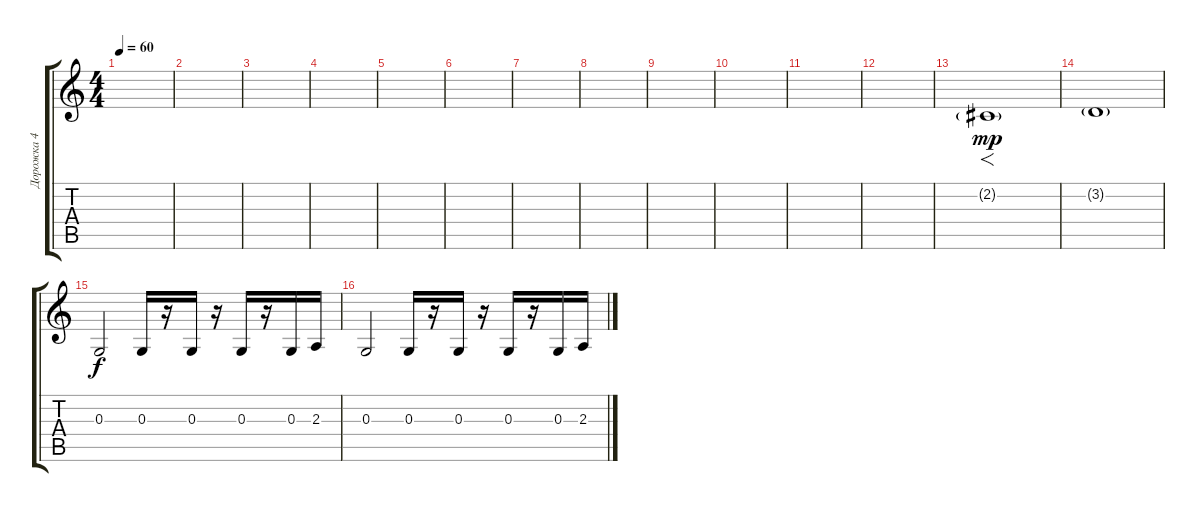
\track ("Дорожка 4" "Дорожка 4") {instrument violin}
\staff {score tabs}
\tuning (E4 B3 G3 D3 A2 E2) {hide}
\ts (4 4)
\tempo 60
\clef g2
\ks c
|
|
|
|
|
|
|
|
|
|
|
|
2.2{g}.1{f dy mp} |
3.2{g}.1 |
0.3.2{dy f} 0.3.16 r.16 0.3.16 r.16 0.3.16 r.16 0.3.16 2.3.16 |
0.3.2 0.3.16 r.16 0.3.16 r.16 0.3.16 r.16 0.3.16 2.3.16
